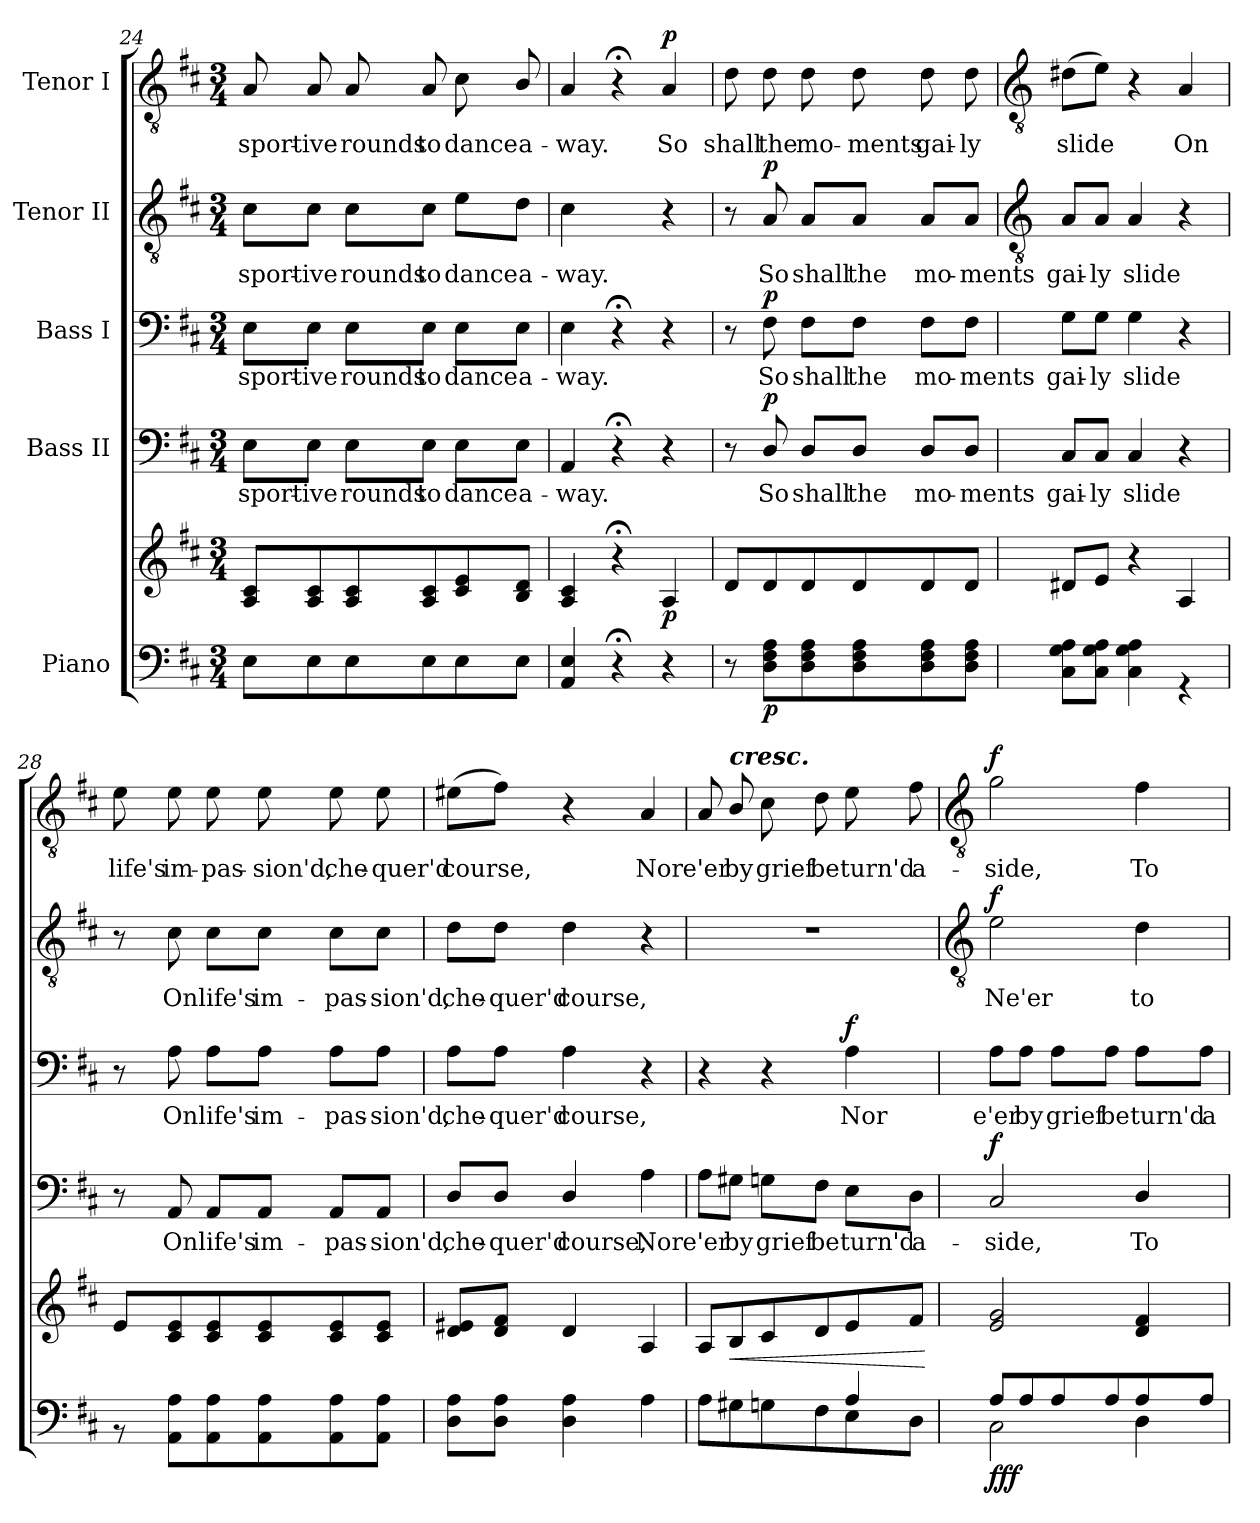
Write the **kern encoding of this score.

**kern	**kern	**dynam	**kern	**text	**dynam	**kern	**text	**dynam	**kern	**text	**dynam	**kern	**text	**dynam
*part5	*part5	*part5	*part4	*part4	*part4	*part3	*part3	*part3	*part2	*part2	*part2	*part1	*part1	*part1
*staff6	*staff5	*staff5/6	*staff4	*staff4	*staff4	*staff3	*staff3	*staff3	*staff2	*staff2	*staff2	*staff1	*staff1	*staff1
*I"Piano	*	*	*I"Bass II	*	*	*I"Bass I	*	*	*I"Tenor II	*	*	*I"Tenor I	*	*
*clefF4	*clefG2	*	*clefF4	*	*	*clefF4	*	*	*clefGv2	*	*	*clefGv2	*	*
*k[f#c#]	*k[f#c#]	*	*k[f#c#]	*	*	*k[f#c#]	*	*	*k[f#c#]	*	*	*k[f#c#]	*	*
*D:	*D:	*	*D:	*	*	*D:	*	*	*D:	*	*	*D:	*	*
*M3/4	*M3/4	*	*M3/4	*	*	*M3/4	*	*	*M3/4	*	*	*M3/4	*	*
=24	=24	=24	=24	=24	=24	=24	=24	=24	=24	=24	=24	=24	=24	=24
!	!	!	!	!LO:LY:b	!	!	!LO:LY:b	!	!	!LO:LY:b	!	!	!LO:LY:b	!
8EL	8A 8c#L	.	8E\L	sport-	.	8E\L	sport-	.	8c#\L	sport-	.	8A	sport-	.
!	!	!	!	!LO:LY:b	!	!	!LO:LY:b	!	!	!LO:LY:b	!	!	!LO:LY:b	!
8E	8A 8c#	.	8E\J	-ive	.	8E\J	-ive	.	8c#\J	-ive	.	8A	-ive	.
!	!	!	!	!LO:LY:b	!	!	!LO:LY:b	!	!	!LO:LY:b	!	!	!LO:LY:b	!
8E	8A 8c#	.	8E\L	rounds	.	8E\L	rounds	.	8c#\L	rounds	.	8A	rounds	.
!	!	!	!	!LO:LY:b	!	!	!LO:LY:b	!	!	!LO:LY:b	!	!	!LO:LY:b	!
8E	8A 8c#	.	8E\J	to	.	8E\J	to	.	8c#\J	to	.	8A	to	.
!	!	!	!	!LO:LY:b	!	!	!LO:LY:b	!	!	!LO:LY:b	!	!	!LO:LY:b	!
8E	8c# 8e	.	8E\L	dance	.	8E\L	dance	.	8e\L	dance	.	8c#	dance	.
!	!	!	!	!LO:LY:b	!	!	!LO:LY:b	!	!	!LO:LY:b	!	!	!LO:LY:b	!
8EJ	8B 8dJ	.	8E\J	a-	.	8E\J	a-	.	8d\J	a-	.	8B/	a-	.
=25	=25	=25	=25	=25	=25	=25	=25	=25	=25	=25	=25	=25	=25	=25
!	!	!	!	!LO:LY:b	!	!	!LO:LY:b	!	!	!LO:LY:b	!	!	!LO:LY:b	!
4AA 4E	4A 4c#	.	4AA	-way.	.	4E	-way.	.	4c#	-way.	.	4A	-way.	.
4r;	4r;<	.	4r;<	.	.	4r;<	.	.	4ryy	.	.	4r;<	.	.
!	!	!LO:DY:b	!	!	!	!	!	!	!	!	!	!	!LO:LY:b	!LO:DY:b
4r	4A	p	4r	.	.	4r	.	.	4r	.	.	4A	So	p
=26	=26	=26	=26	=26	=26	=26	=26	=26	=26	=26	=26	=26	=26	=26
!	!	!	!	!	!	!	!	!	!	!	!	!	!LO:LY:b	!
8r	8dL	.	8r	.	.	8r	.	.	8r	.	.	8d	shall	.
!	!	!LO:DY:b=2	!	!LO:LY:b	!LO:DY:b	!	!LO:LY:b	!LO:DY:b	!	!LO:LY:b	!LO:DY:b	!	!LO:LY:b	!
8D 8F# 8AL	8d	p	8D/	So	p	8F#	So	p	8A	So	p	8d	the	.
!	!	!	!	!LO:LY:b	!	!	!LO:LY:b	!	!	!LO:LY:b	!	!	!LO:LY:b	!
8D 8F# 8A	8d	.	8D/L	shall	.	8F#\L	shall	.	8A/L	shall	.	8d	mo-	.
!	!	!	!	!LO:LY:b	!	!	!LO:LY:b	!	!	!LO:LY:b	!	!	!LO:LY:b	!
8D 8F# 8A	8d	.	8D/J	the	.	8F#\J	the	.	8A/J	the	.	8d	-ments	.
!	!	!	!	!LO:LY:b	!	!	!LO:LY:b	!	!	!LO:LY:b	!	!	!LO:LY:b	!
8D 8F# 8A	8d	.	8D/L	mo-	.	8F#\L	mo-	.	8A/L	mo-	.	8d	gai-	.
!	!	!	!	!LO:LY:b	!	!	!LO:LY:b	!	!	!LO:LY:b	!	!	!LO:LY:b	!
8D 8F# 8AJ	8dJ	.	8D/J	-ments	.	8F#\J	-ments	.	8A/J	-ments	.	8d	-ly	.
!!LO:LB:g=z
=27	=27	=27	=27	=27	=27	=27	=27	=27	=27	=27	=27	=27	=27	=27
*	*	*	*	*	*	*	*	*	*clefGv2	*	*	*clefGv2	*	*
*^	*	*	*	*	*	*	*	*	*	*	*	*	*	*
!	!	!	!	!	!LO:LY:b	!	!	!LO:LY:b	!	!	!LO:LY:b	!	!	!LO:LY:b	!
2.ryy	8C#\ 8G\ 8A\L	8d#XL	.	8C#/L	gai-	.	8G\L	gai-	.	8A/L	gai-	.	(>8d#XL	slide	.
!	!	!	!	!	!LO:LY:b	!	!	!LO:LY:b	!	!	!LO:LY:b	!	!	!	!
.	8C#\ 8G\ 8A\J	8eJ	.	8C#/J	-ly	.	8G\J	-ly	.	8A/J	-ly	.	8eJ)	.	.
!	!	!	!	!	!LO:LY:b	!	!	!LO:LY:b	!	!	!LO:LY:b	!	!	!	!
.	4C#\ 4G\ 4A\	4r	.	4C#	slide	.	4G	slide	.	4A	slide	.	4r	.	.
!	!	!	!	!	!	!	!	!	!	!	!	!	!	!LO:LY:b	!
.	4r	4A	.	4r	.	.	4r	.	.	4r	.	.	4A	On	.
=28	=28	=28	=28	=28	=28	=28	=28	=28	=28	=28	=28	=28	=28	=28	=28
!	!	!	!	!	!	!	!	!	!	!	!	!	!	!LO:LY:b	!
2.ryy	8r	8eL	.	8r	.	.	8r	.	.	8r	.	.	8e	life's	.
!	!	!	!	!	!LO:LY:b	!	!	!LO:LY:b	!	!	!LO:LY:b	!	!	!LO:LY:b	!
.	8AA\ 8A\L	8c# 8e	.	8AA	On	.	8A	On	.	8c#	On	.	8e	im-	.
!	!	!	!	!	!LO:LY:b	!	!	!LO:LY:b	!	!	!LO:LY:b	!	!	!LO:LY:b	!
.	8AA\ 8A\	8c# 8e	.	8AA/L	life's	.	8A\L	life's	.	8c#\L	life's	.	8e	-pas-	.
!	!	!	!	!	!LO:LY:b	!	!	!LO:LY:b	!	!	!LO:LY:b	!	!	!LO:LY:b	!
.	8AA\ 8A\	8c# 8e	.	8AA/J	im-	.	8A\J	im-	.	8c#\J	im-	.	8e	-sion'd,	.
!	!	!	!	!	!LO:LY:b	!	!	!LO:LY:b	!	!	!LO:LY:b	!	!	!LO:LY:b	!
.	8AA\ 8A\	8c# 8e	.	8AA/L	-pas-	.	8A\L	-pas-	.	8c#\L	-pas-	.	8e	che-	.
!	!	!	!	!	!LO:LY:b	!	!	!LO:LY:b	!	!	!LO:LY:b	!	!	!LO:LY:b	!
.	8AA\ 8A\J	8c# 8eJ	.	8AA/J	-sion'd,	.	8A\J	-sion'd,	.	8c#\J	-sion'd,	.	8e	-quer'd	.
=29	=29	=29	=29	=29	=29	=29	=29	=29	=29	=29	=29	=29	=29	=29	=29
!	!	!	!	!	!LO:LY:b	!	!	!LO:LY:b	!	!	!LO:LY:b	!	!	!LO:LY:b	!
2.ryy	8D\ 8A\L	8d 8e#XL	.	8D/L	che-	.	8A\L	che-	.	8d\L	che-	.	(>8e#XL	course,	.
!	!	!	!	!	!LO:LY:b	!	!	!LO:LY:b	!	!	!LO:LY:b	!	!	!	!
.	8D\ 8A\J	8d 8f#J	.	8D/J	-quer'd	.	8A\J	-quer'd	.	8d\J	-quer'd	.	8f#J)	.	.
!	!	!	!	!	!LO:LY:b	!	!	!LO:LY:b	!	!	!LO:LY:b	!	!	!	!
.	4D\ 4A\	4d	.	4D/	course,	.	4A	course,	.	4d	course,	.	4r	.	.
!	!	!	!	!	!LO:LY:b	!	!	!	!	!	!	!	!	!LO:LY:b	!
.	4A\	4A	.	4A	Nor	.	4r	.	.	4r	.	.	4A	Nor	.
=30	=30	=30	=30	=30	=30	=30	=30	=30	=30	=30	=30	=30	=30	=30	=30
!	!	!	!	!	!LO:LY:b	!	!	!	!	!LO:N:vis=1	!	!	!	!LO:LY:b	!
2ryy	8A\L	8AL	.	8A\L	e'er	.	4r	.	.	2.r	.	.	8A	e'er	.
!	!	!	!	!	!	!	!	!	!	!	!	!	!LO:TX:a:Bi:t=cresc.	!	!
!	!	!	!LO:HP:b	!	!LO:LY:b	!	!	!	!	!	!	!	!	!LO:LY:b	!
.	8G#X\	8B	<	8G#X\J	by	.	.	.	.	.	.	.	8B/	by	.
!	!	!	!	!	!LO:LY:b	!	!	!	!	!	!	!	!	!LO:LY:b	!
.	8Gn\	8c#	.	8Gn\L	grief	.	4r	.	.	.	.	.	8c#	grief	.
!	!	!	!	!	!LO:LY:b	!	!	!	!	!	!	!	!	!LO:LY:b	!
.	8F#\	8d	.	8F#\J	be	.	.	.	.	.	.	.	8d	be	.
!	!	!	!	!	!LO:LY:b	!	!	!LO:LY:b	!LO:DY:b	!	!	!	!	!LO:LY:b	!
4A/	8E\	8e	.	8E\L	turn'd	.	4A	Nor	f	.	.	.	8e	turn'd	.
!	!	!	!	!	!LO:LY:b	!	!	!	!	!	!	!	!	!LO:LY:b	!
.	8D\J	8f#J	.	8D\J	a-	.	.	.	.	.	.	.	8f#	a-	.
*v	*v	*	*	*	*	*	*	*	*	*	*	*	*	*	*
.	.	[	.	.	.	.	.	.	.	.	.	.	.	.
!!LO:LB:g=z
=31	=31	=31	=31	=31	=31	=31	=31	=31	=31	=31	=31	=31	=31	=31
*	*	*	*	*	*	*	*	*	*clefGv2	*	*	*clefGv2	*	*
*^	*^	*	*	*	*	*	*	*	*	*	*	*	*	*
!	!	!	!LO:N:vis=1	!LO:DY:b=2	!	!LO:LY:b	!	!	!LO:LY:b	!	!	!LO:LY:b	!	!	!LO:LY:b	!
!	!	!	!	!LO:DY:n=1:b=2	!	!	!	!	!	!	!	!	!	!	!	!
!	!	!	!	!LO:DY:n=2:b	!	!	!LO:DY:b	!	!	!	!	!	!LO:DY:b	!	!	!LO:DY:b
8A/L	2C#\	2e 2g	2.ryy	f f f	2C#	side,	f	8A\L	e'er	.	2e	Ne'er	f	2g	side,	f
!	!	!	!	!	!	!	!	!	!LO:LY:b	!	!	!	!	!	!	!
8A/	.	.	.	.	.	.	.	8A\J	by	.	.	.	.	.	.	.
!	!	!	!	!	!	!	!	!	!LO:LY:b	!	!	!	!	!	!	!
8A/	.	.	.	.	.	.	.	8A\L	grief	.	.	.	.	.	.	.
!	!	!	!	!	!	!	!	!	!LO:LY:b	!	!	!	!	!	!	!
8A/	.	.	.	.	.	.	.	8A\J	be	.	.	.	.	.	.	.
!	!	!	!	!	!	!LO:LY:b	!	!	!LO:LY:b	!	!	!LO:LY:b	!	!	!LO:LY:b	!
8A/	4D\	4d 4f#	.	.	4D/	To	.	8A\L	turn'd	.	4d	to	.	4f#	To	.
!	!	!	!	!	!	!	!	!	!LO:LY:b	!	!	!	!	!	!	!
8A/J	.	.	.	.	.	.	.	8A\J	a-	.	.	.	.	.	.	.
*v	*v	*	*	*	*	*	*	*	*	*	*	*	*	*	*	*
*	*v	*v	*	*	*	*	*	*	*	*	*	*	*	*	*
=	=	=	=	=	=	=	=	=	=	=	=	=	=	=
*-	*-	*-	*-	*-	*-	*-	*-	*-	*-	*-	*-	*-	*-	*-
